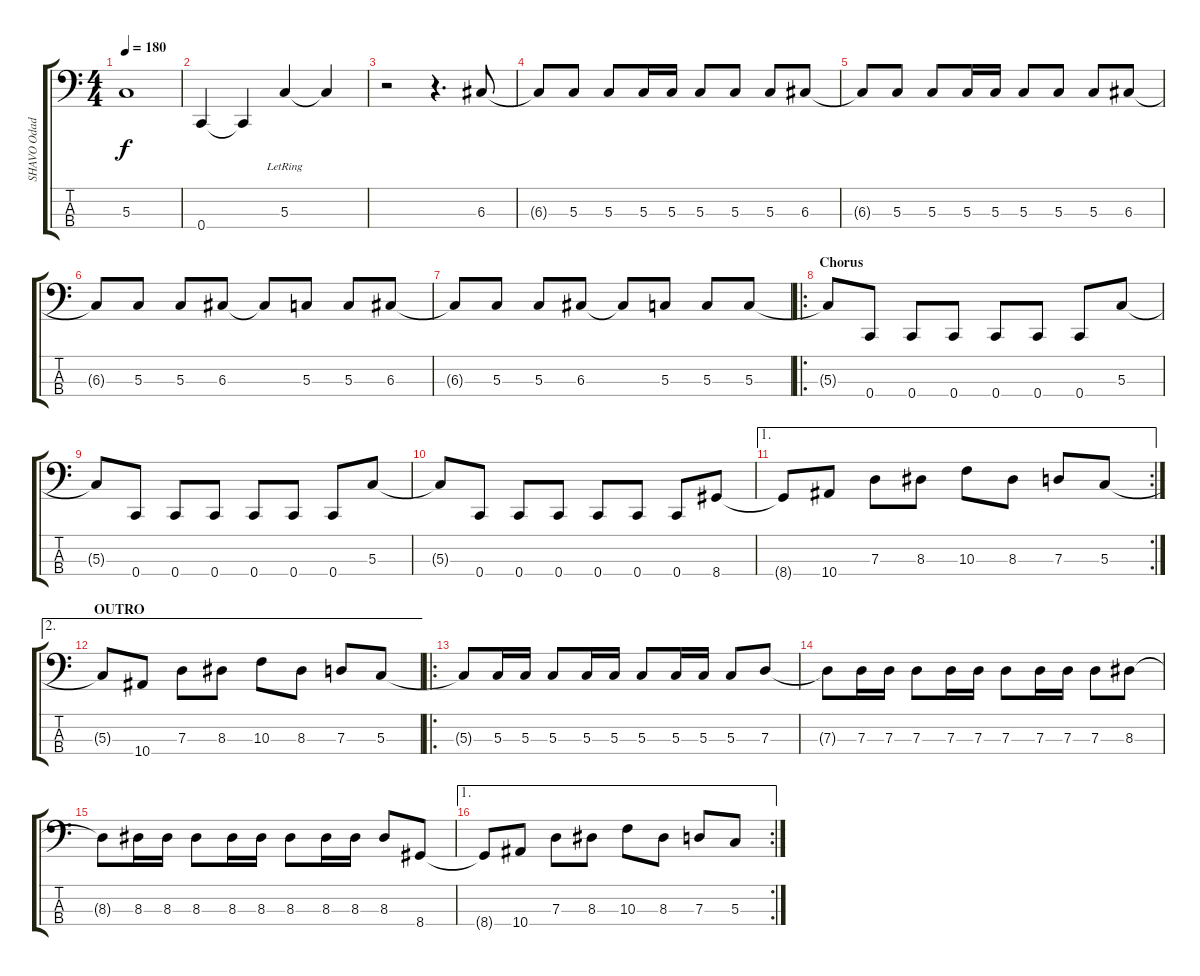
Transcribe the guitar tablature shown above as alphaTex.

\track ("SHAVO Odadjian" "SHAVO Odad") {instrument electricbassfinger}
\staff {score tabs}
\tuning (F2 C2 G1 C1) {hide}
\ts (4 4)
\tempo 180
\clef f4
\ks c
5.3{t}.1{dy f} |
0.4.4 0.4{t}.4 5.3{lr}.4 5.3{t}.4 |
r.2 r.4{d} 6.3.8 |
6.3{t}.8 5.3.8 5.3.8 5.3.16 5.3.16 5.3.8 5.3.8 5.3.8 6.3.8 |
6.3{t}.8 5.3.8 5.3.8 5.3.16 5.3.16 5.3.8 5.3.8 5.3.8 6.3.8 |
6.3{t}.8 5.3.8 5.3.8 6.3.8 6.3{t}.8 5.3.8 5.3.8 6.3.8 |
6.3{t}.8 5.3.8 5.3.8 6.3.8 6.3{t}.8 5.3.8 5.3.8 5.3.8 |
\ro
\section ("" "Chorus")
5.3{t}.8 0.4.8 0.4.8 0.4.8 0.4.8 0.4.8 0.4.8 5.3.8 |
5.3{t}.8 0.4.8 0.4.8 0.4.8 0.4.8 0.4.8 0.4.8 5.3.8 |
5.3{t}.8 0.4.8 0.4.8 0.4.8 0.4.8 0.4.8 0.4.8 8.4.8 |
\ae 1
\rc 2
8.4{t}.8 10.4.8 7.3.8 8.3.8 10.3.8 8.3.8 7.3.8 5.3.8 |
\ae 2
\section ("" "OUTRO")
5.3{t}.8 10.4.8 7.3.8 8.3.8 10.3.8 8.3.8 7.3.8 5.3.8 |
\ro
5.3{t}.8 5.3.16 5.3.16 5.3.8 5.3.16 5.3.16 5.3.8 5.3.16 5.3.16 5.3.8 7.3.8 |
7.3{t}.8 7.3.16 7.3.16 7.3.8 7.3.16 7.3.16 7.3.8 7.3.16 7.3.16 7.3.8 8.3.8 |
8.3{t}.8 8.3.16 8.3.16 8.3.8 8.3.16 8.3.16 8.3.8 8.3.16 8.3.16 8.3.8 8.4.8 |
\ae 1
\rc 2
8.4{t}.8 10.4.8 7.3.8 8.3.8 10.3.8 8.3.8 7.3.8 5.3.8
